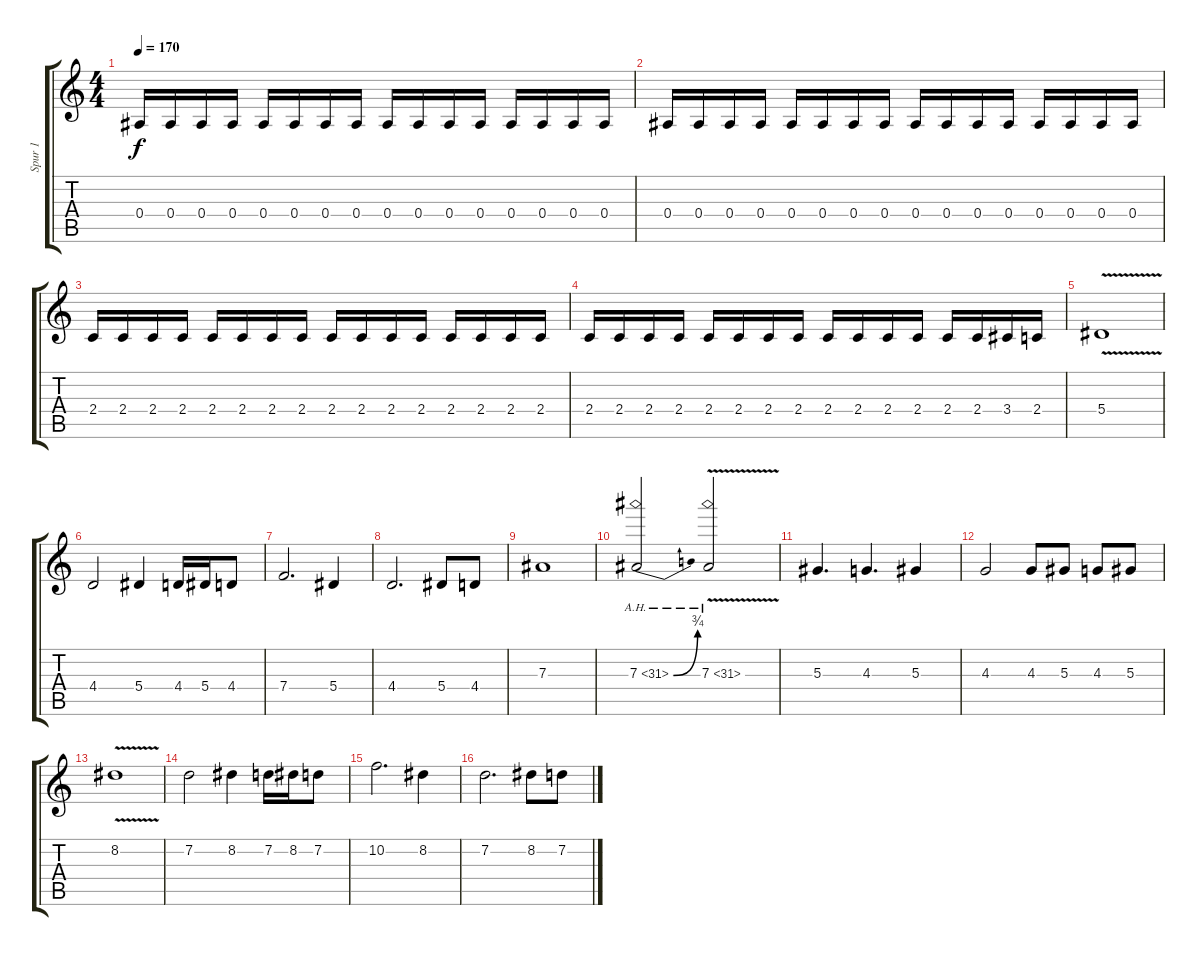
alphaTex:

\track ("Spur 1" "Spur 1") {solo instrument distortionguitar}
\staff {score tabs}
\tuning (C4 G3 Eb3 Bb2 F2 C2) {hide}
\ts (4 4)
\tempo 170
\clef g2
\ks c
0.4.16{dy f} 0.4.16 0.4.16 0.4.16 0.4.16 0.4.16 0.4.16 0.4.16 0.4.16 0.4.16 0.4.16 0.4.16 0.4.16 0.4.16 0.4.16 0.4.16 |
0.4.16 0.4.16 0.4.16 0.4.16 0.4.16 0.4.16 0.4.16 0.4.16 0.4.16 0.4.16 0.4.16 0.4.16 0.4.16 0.4.16 0.4.16 0.4.16 |
2.4.16 2.4.16 2.4.16 2.4.16 2.4.16 2.4.16 2.4.16 2.4.16 2.4.16 2.4.16 2.4.16 2.4.16 2.4.16 2.4.16 2.4.16 2.4.16 |
2.4.16 2.4.16 2.4.16 2.4.16 2.4.16 2.4.16 2.4.16 2.4.16 2.4.16 2.4.16 2.4.16 2.4.16 2.4.16 2.4.16 3.4.16 2.4.16 |
5.4{v}.1{volume 16} |
4.4.2 5.4.4 4.4.16 5.4.16 4.4.8 |
7.4.2{d} 5.4.4 |
4.4.2{d} 5.4.8 4.4.8 |
7.3.1 |
7.3{be (bend 0 0 60 3) ah 24}.2 7.3{ah 24 v}.2 |
5.3.4{d} 4.3.4{d} 5.3.4 |
4.3.2 4.3.8 5.3.8 4.3.8 5.3.8 |
8.2{v}.1 |
7.2.2 8.2.4 7.2.16 8.2.16 7.2.8 |
10.2.2{d} 8.2.4 |
7.2.2{d} 8.2.8 7.2.8
